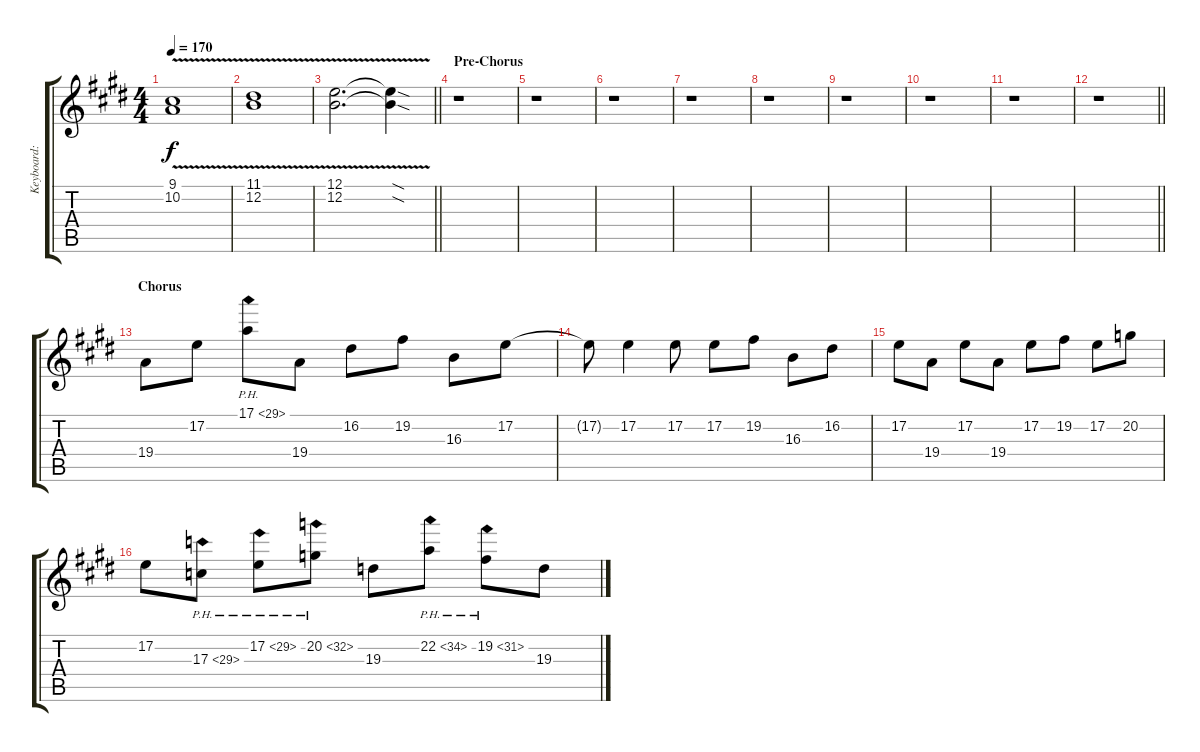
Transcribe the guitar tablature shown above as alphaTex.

\track ("Keyboard: Tsumugi Kotobuki" "Keyboard: ") {instrument pad7halo}
\staff {score tabs}
\tuning (E4 B3 G3 D3 A2 E2) {hide}
\ts (4 4)
\tempo 170
\clef g2
\ks e
(9.1 10.2{v}).1{dy f} |
(11.1 12.2{v}).1 |
\barLineRight lightlight
(12.1{v} 12.2{v}).2{d} (12.1{sod t} 12.2{sod t}).4 |
\section ("" "Pre-Chorus")
r.1 |
r.1 |
r.1 |
r.1 |
r.1 |
r.1 |
r.1 |
r.1 |
\barLineRight lightlight
r.1 |
\section ("" "Chorus")
19.4.8{instrument pad7halo} 17.2.8 17.1{ph 12}.8 19.4.8 16.2.8 19.2.8 16.3.8 17.2.8 |
17.2{t}.8 17.2.4 17.2.8 17.2.8 19.2.8 16.3.8 16.2.8 |
17.2.8 19.4.8 17.2.8 19.4.8 17.2.8 19.2.8 17.2.8 20.2.8 |
17.2.8 17.3{ph 12}.8 17.2{ph 12}.8 20.2{ph 12}.8 19.3.8 22.2{ph 12}.8 19.2{ph 12}.8 19.3.8
